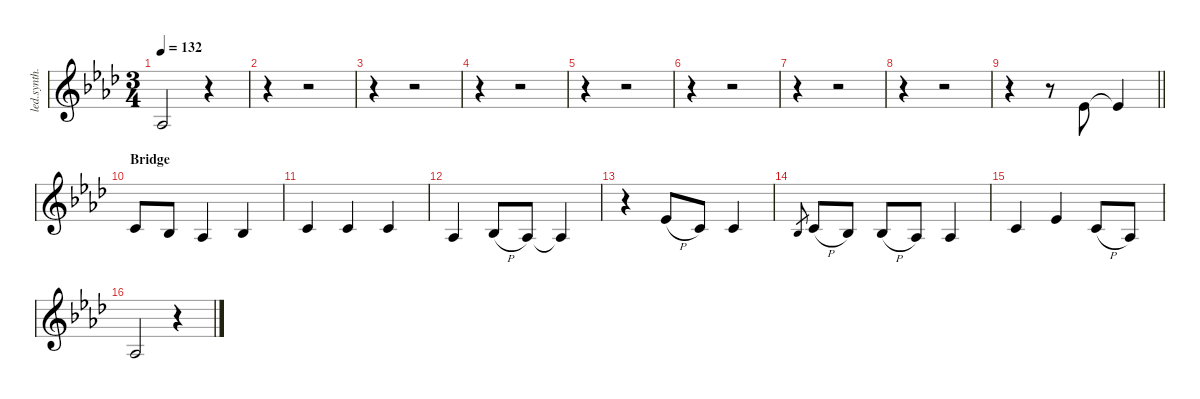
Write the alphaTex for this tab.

\defaultSystemsLayout 4
\hideDynamics
\bracketExtendMode nobrackets
\otherSystemsTrackNameOrientation horizontal
\track ("Matthews - Vocals" "led.synth.") {instrument lead2sawtooth}
\staff {score}
\tuning (E4 B3 G3 D3 A2 E2)
\ts (3 4)
\tempo 132
\clef g2
\ks ab
1.3{acc b}.2{dy f beam Up} r.4{beam Up} |
r.4{beam Down} r.2{beam Down} |
r.4{beam Down} r.2{beam Down} |
r.4{beam Down} r.2{beam Down} |
r.4{beam Down} r.2{beam Down} |
r.4{beam Down} r.2{beam Down} |
r.4{beam Down} r.2{beam Down} |
r.4{beam Down} r.2{beam Down} |
\barLineRight lightlight
r.4{beam Down} r.8{beam Down} 4.2{acc b}.8{beam Up} 4.2{t acc b}.4{beam Up} |
\section ("" "Bridge")
1.2{acc forcenatural}.8{beam Up} 3.3{acc b}.8{beam Up} 1.3{acc b}.4{beam Up} 3.3{acc b}.4{beam Up} |
1.2{acc forcenatural}.4{beam Up} 1.2{acc forcenatural}.4{beam Up} 1.2{acc forcenatural}.4{beam Up} |
1.3{acc b}.4{beam Up} 3.3{h acc b}.8{beam Up} 1.3{acc b}.8{beam Up} 1.3{t acc b}.4{beam Up} |
r.4{beam Down} 4.2{h acc b}.8{beam Up} 1.2{acc forcenatural}.8{beam Up} 1.2{acc forcenatural}.4{beam Up} |
3.3{acc b}.8{gr dy mf beam Up} 5.3{h acc forcenatural}.8{dy f beam Up} 3.3{acc b}.8{beam Up} 3.3{h acc b}.8{beam Up} 1.3{acc b}.8{beam Up} 1.3{acc b}.4{beam Up} |
1.2{acc forcenatural}.4{beam Up} 4.2{acc b}.4{beam Up} 5.3{h acc forcenatural}.8{beam Up} 1.3{acc b}.8{beam Up} |
1.3{acc b}.2{beam Up} r.4{beam Up}
